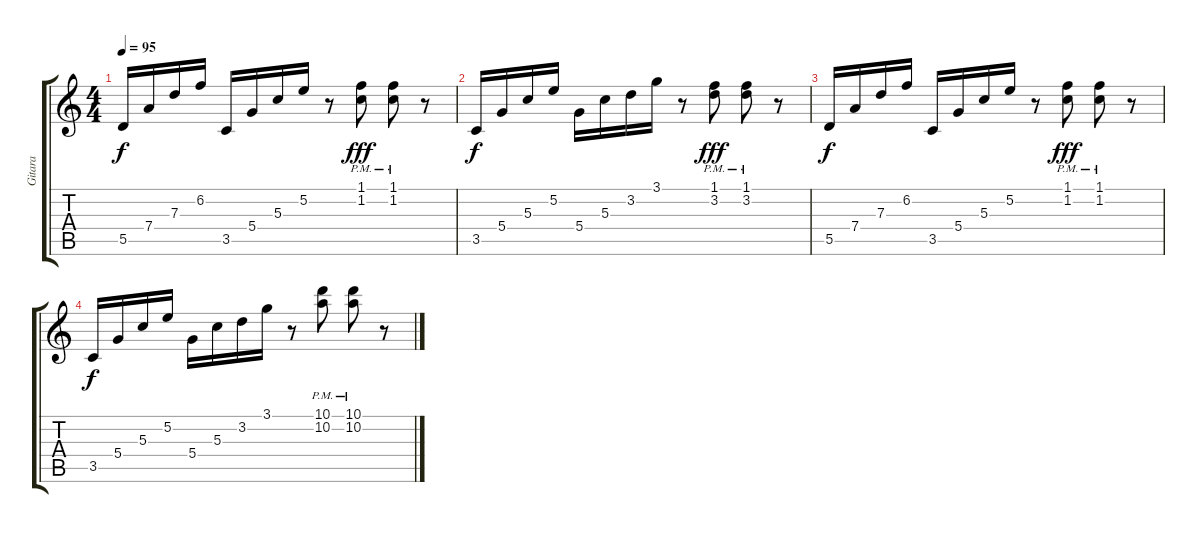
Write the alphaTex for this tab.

\track ("Gitara" "Gitara") {instrument acousticguitarsteel}
\staff {score tabs}
\tuning (E4 B3 G3 D3 A2 E2) {hide}
\ts (4 4)
\tempo 95
\clef g2
\ks c
5.5.16{dy f} 7.4.16 7.3.16 6.2.16 3.5.16 5.4.16 5.3.16 5.2.16 r.8 (1.1{pm} 1.2{pm}).8{dy fff} (1.1{pm} 1.2{pm}).8 r.8 |
3.5.16{dy f volume 0} 5.4.16 5.3.16 5.2.16 5.4.16 5.3.16 3.2.16 3.1.16 r.8 (1.1{pm} 3.2{pm}).8{dy fff} (1.1{pm} 3.2{pm}).8 r.8 |
5.5.16{dy f} 7.4.16 7.3.16 6.2.16 3.5.16 5.4.16 5.3.16 5.2.16 r.8 (1.1{pm} 1.2{pm}).8{dy fff} (1.1{pm} 1.2{pm}).8 r.8 |
3.5.16{dy f} 5.4.16 5.3.16 5.2.16 5.4.16 5.3.16 3.2.16 3.1.16 r.8 (10.1{pm} 10.2{pm}).8 (10.1{pm} 10.2{pm}).8 r.8
